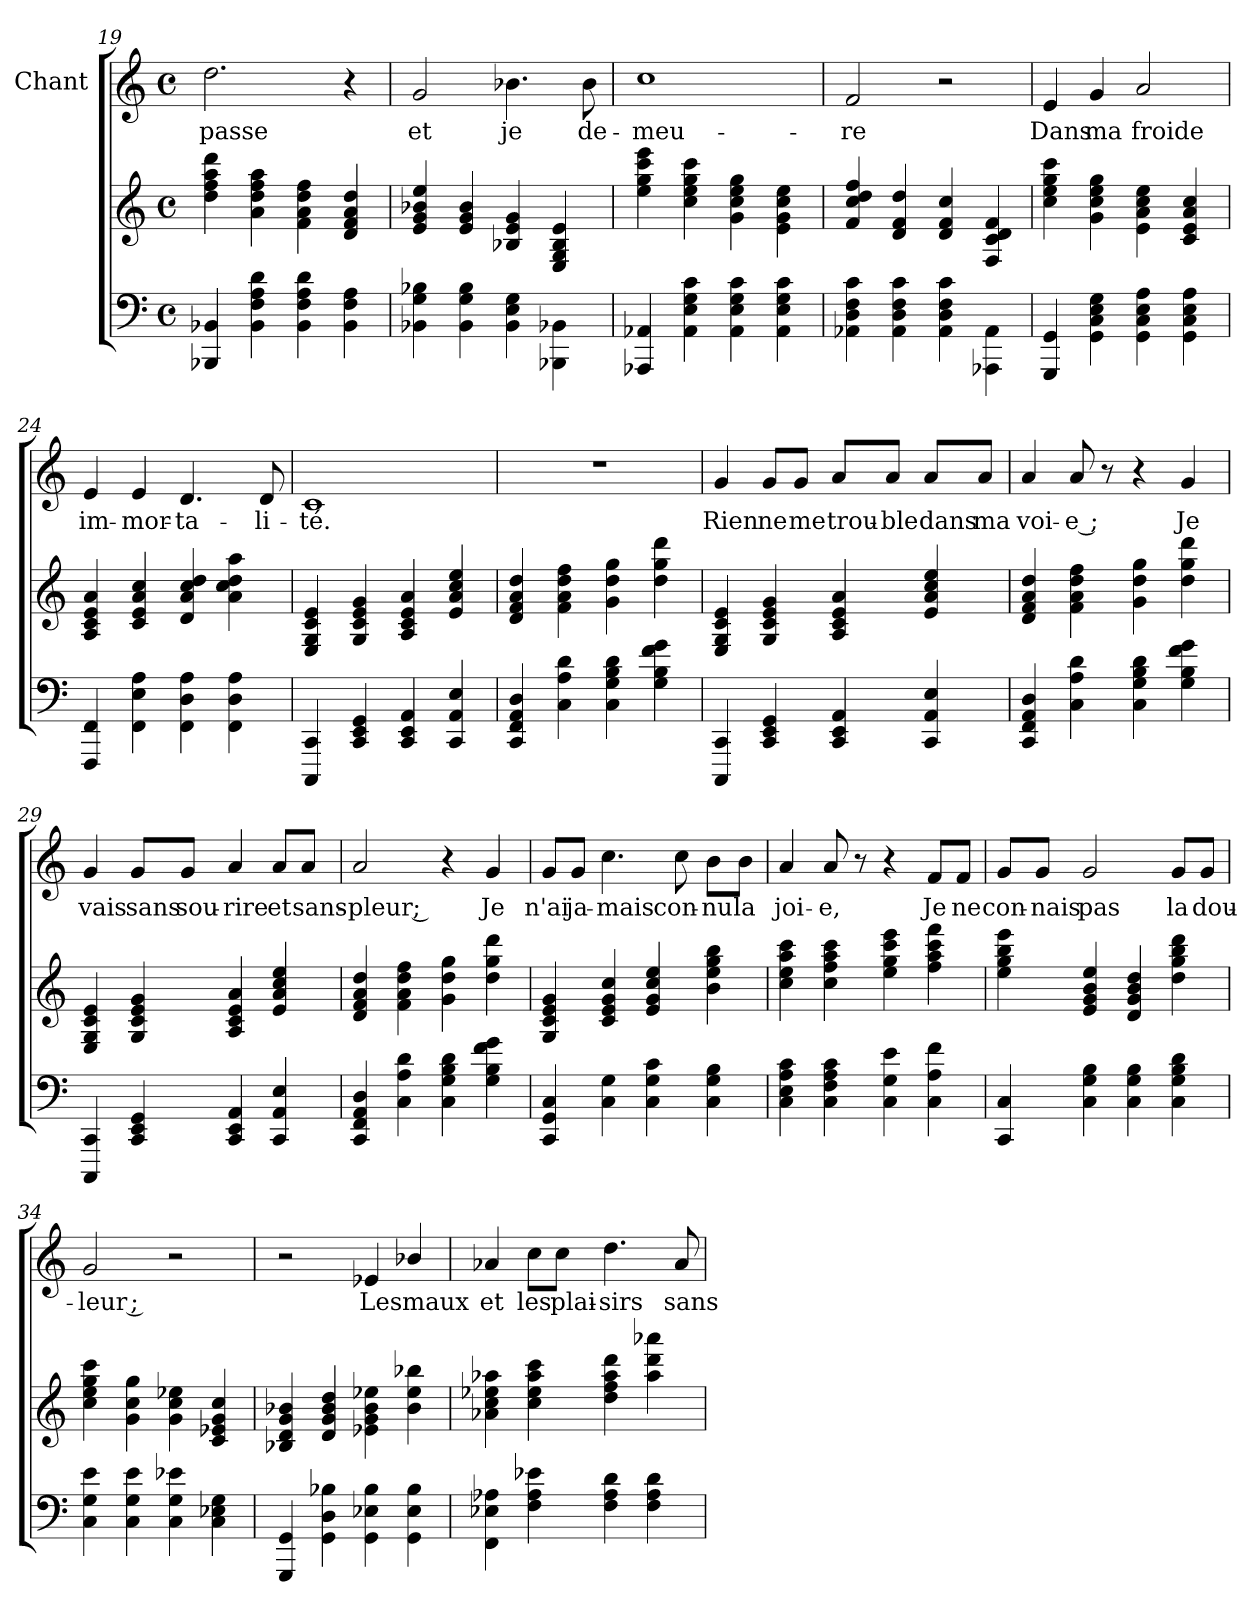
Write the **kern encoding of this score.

**kern	**kern	**kern	**text
*part3	*part2	*part1	*part1
*staff3	*staff2	*staff1	*staff1
*	*	*I"Chant	*
*clefF4	*clefG2	*clefG2	*
*k[]	*k[]	*k[]	*
*C:	*C:	*C:	*
*M4/4	*M4/4	*M4/4	*
*met(c)	*met(c)	*met(c)	*
=19	=19	=19	=19
4BBB-X/ 4BB-X/	4dd\ 4ff\ 4aa\ 4ddd\	2.dd\	passe
4BB-\ 4F\ 4A\ 4d\	4a\ 4dd\ 4ff\ 4aa\	.	.
4BB-\ 4F\ 4A\ 4d\	4f\ 4a\ 4dd\ 4ff\	.	.
4BB-\ 4F\ 4A\	4d/ 4f/ 4a/ 4dd/	4r	.
=20	=20	=20	=20
4BB-X\ 4G\ 4B-X\	4e/ 4g/ 4b-X/ 4ee/	2g/	et
4BB-\ 4G\ 4B-\	4e/ 4g/ 4b-/	.	.
4BB-\ 4E\ 4G\	4B-X/ 4e/ 4g/	4.b-X\	je
4BBB-X\ 4BB-X\	4E/ 4G/ 4B-/ 4e/	.	.
.	.	8b-\	de-
=21	=21	=21	=21
4AAA-X/ 4AA-X/	4ee\ 4gg\ 4ccc\ 4eee\	1cc	-meu-
4AA-\ 4E\ 4G\ 4c\	4cc\ 4ee\ 4gg\ 4ccc\	.	.
4AA-\ 4E\ 4G\ 4c\	4g\ 4cc\ 4ee\ 4gg\	.	.
4AA-\ 4E\ 4G\ 4c\	4e\ 4g\ 4cc\ 4ee\	.	.
!!LO:LB:g=z
=22	=22	=22	=22
4AA-X\ 4D\ 4F\ 4c\	4f/ 4cc/ 4dd/ 4ff/	2f/	-re
4AA-\ 4D\ 4F\ 4c\	4d/ 4f/ 4dd/	.	.
4AA-\ 4D\ 4F\ 4c\	4d/ 4f/ 4cc/	2r	.
4AAA-X\ 4AA-\	4F/ 4c/ 4d/ 4f/	.	.
=23	=23	=23	=23
4GGG/ 4GG/	4cc\ 4ee\ 4gg\ 4ccc\	4e/	Dans
4GG\ 4C\ 4E\ 4G\	4g\ 4cc\ 4ee\ 4gg\	4g/	ma
4GG\ 4C\ 4E\ 4A\	4e\ 4a\ 4cc\ 4ee\	2a/	froide
4GG\ 4C\ 4E\ 4A\	4c/ 4e/ 4a/ 4cc/	.	.
=24	=24	=24	=24
4FFF/ 4FF/	4A/ 4c/ 4e/ 4a/	4e/	im-
4FF\ 4E\ 4A\	4c/ 4e/ 4a/ 4cc/	4e/	-mor-
4FF\ 4D\ 4A\	4d/ 4a/ 4cc/ 4dd/	4.d/	-ta-
4FF\ 4D\ 4A\	4a\ 4cc\ 4dd\ 4aa\	.	.
.	.	8d/	-li-
=25	=25	=25	=25
4CCC/ 4CC/	4E/ 4G/ 4c/ 4e/	1c	-té.
4CC/ 4EE/ 4GG/	4G/ 4c/ 4e/ 4g/	.	.
4CC/ 4EE/ 4AA/	4A/ 4c/ 4e/ 4a/	.	.
4CC/ 4AA/ 4E/	4e/ 4a/ 4cc/ 4ee/	.	.
=26	=26	=26	=26
4CC/ 4FF/ 4AA/ 4D/	4d/ 4f/ 4a/ 4dd/	1r	.
4C\ 4A\ 4d\	4f\ 4a\ 4dd\ 4ff\	.	.
4C\ 4G\ 4B\ 4d\	4g\ 4dd\ 4gg\	.	.
4G\ 4B\ 4f\ 4g\	4dd\ 4gg\ 4ddd\	.	.
!!LO:LB:g=z
=27	=27	=27	=27
4CCC/ 4CC/	4E/ 4G/ 4c/ 4e/	4g/	Rien
4CC/ 4EE/ 4GG/	4G/ 4c/ 4e/ 4g/	8g/L	ne
.	.	8g/J	me
4CC/ 4EE/ 4AA/	4A/ 4c/ 4e/ 4a/	8a/L	trou-
.	.	8a/J	-ble
4CC/ 4AA/ 4E/	4e/ 4a/ 4cc/ 4ee/	8a/L	dans
.	.	8a/J	ma
=28	=28	=28	=28
4CC/ 4FF/ 4AA/ 4D/	4d/ 4f/ 4a/ 4dd/	4a/	voi-
4C\ 4A\ 4d\	4f\ 4a\ 4dd\ 4ff\	8a/	-e ;
.	.	8r	.
4C\ 4G\ 4B\ 4d\	4g\ 4dd\ 4gg\	4r	.
4G\ 4B\ 4f\ 4g\	4dd\ 4gg\ 4ddd\	4g/	Je
=29	=29	=29	=29
4CCC/ 4CC/	4E/ 4G/ 4c/ 4e/	4g/	vais
4CC/ 4EE/ 4GG/	4G/ 4c/ 4e/ 4g/	8g/L	sans
.	.	8g/J	sou-
4CC/ 4EE/ 4AA/	4A/ 4c/ 4e/ 4a/	4a/	-rire
4CC/ 4AA/ 4E/	4e/ 4a/ 4cc/ 4ee/	8a/L	et
.	.	8a/J	sans-
=30	=30	=30	=30
4CC/ 4FF/ 4AA/ 4D/	4d/ 4f/ 4a/ 4dd/	2a/	-pleur ;
4C\ 4A\ 4d\	4f\ 4a\ 4dd\ 4ff\	.	.
4C\ 4G\ 4B\ 4d\	4g\ 4dd\ 4gg\	4r	.
4G\ 4B\ 4f\ 4g\	4dd\ 4gg\ 4ddd\	4g/	Je
!!LO:PB:g=z
=31	=31	=31	=31
4CC/ 4GG/ 4C/	4G/ 4c/ 4e/ 4g/	8g/L	n'ai
.	.	8g/J	ja-
4C\ 4G\	4c/ 4e/ 4g/ 4cc/	4.cc\	-mais
4C\ 4G\ 4c\	4e/ 4g/ 4cc/ 4ee/	.	.
.	.	8cc\	con-
4C\ 4G\ 4B\	4b\ 4ee\ 4gg\ 4bb\	8b\L	-nu
.	.	8b\J	la
=32	=32	=32	=32
4C\ 4E\ 4A\ 4c\	4cc\ 4ee\ 4aa\ 4ccc\	4a/	joi-
4C\ 4F\ 4A\ 4c\	4cc\ 4ff\ 4aa\ 4ccc\	8a/	-e,
.	.	8r	.
4C\ 4G\ 4e\	4ee\ 4gg\ 4ccc\ 4eee\	4r	.
4C\ 4A\ 4f\	4ff\ 4aa\ 4ccc\ 4fff\	8f/L	Je
.	.	8f/J	ne
=33	=33	=33	=33
4CC/ 4C/	4ee\ 4gg\ 4bb\ 4eee\	8g/L	con-
.	.	8g/J	-nais
4C\ 4G\ 4B\	4e/ 4g/ 4b/ 4ee/	2g/	pas
4C\ 4G\ 4B\	4d/ 4g/ 4b/ 4dd/	.	.
4C\ 4G\ 4B\ 4d\	4dd\ 4gg\ 4bb\ 4ddd\	8g/L	la
.	.	8g/J	dou-
=34	=34	=34	=34
4C\ 4G\ 4e\	4cc\ 4ee\ 4gg\ 4ccc\	2g/	-leur ;
4C\ 4G\ 4e\	4g\ 4cc\ 4gg\	.	.
4C\ 4G\ 4e-X\	4g\ 4cc\ 4ee-X\	2r	.
4C\ 4E-X\ 4G\	4c/ 4e-X/ 4g/ 4cc/	.	.
=35	=35	=35	=35
4GGG/ 4GG/	4B-X/ 4d/ 4g/ 4b-X/	2r	.
4GG\ 4D\ 4B-X\	4d/ 4g/ 4b-/ 4dd/	.	.
4GG\ 4E-X\ 4B-\	4e-X\ 4g\ 4b-\ 4ee-X\	4e-X/	Les
4GG\ 4E-\ 4B-\	4b-\ 4ee-\ 4bb-X\	4b-X/	maux
!!LO:LB:g=z
=36	=36	=36	=36
4FF\ 4E-X\ 4A-X\	4a-X\ 4cc\ 4ee-X\ 4aa-X\	4a-X/	et
4F\ 4A-\ 4e-X\	4cc\ 4ee-\ 4aa-\ 4ccc\	8cc\L	les
.	.	8cc\J	plai-
4F\ 4A-\ 4d\	4dd\ 4ff\ 4aa-\ 4ddd\	4.dd\	-sirs
4F\ 4A-\ 4d\	4aa-\ 4ddd\ 4aaa-X\	.	.
.	.	8a-/	sans
=	=	=	=
*-	*-	*-	*-
